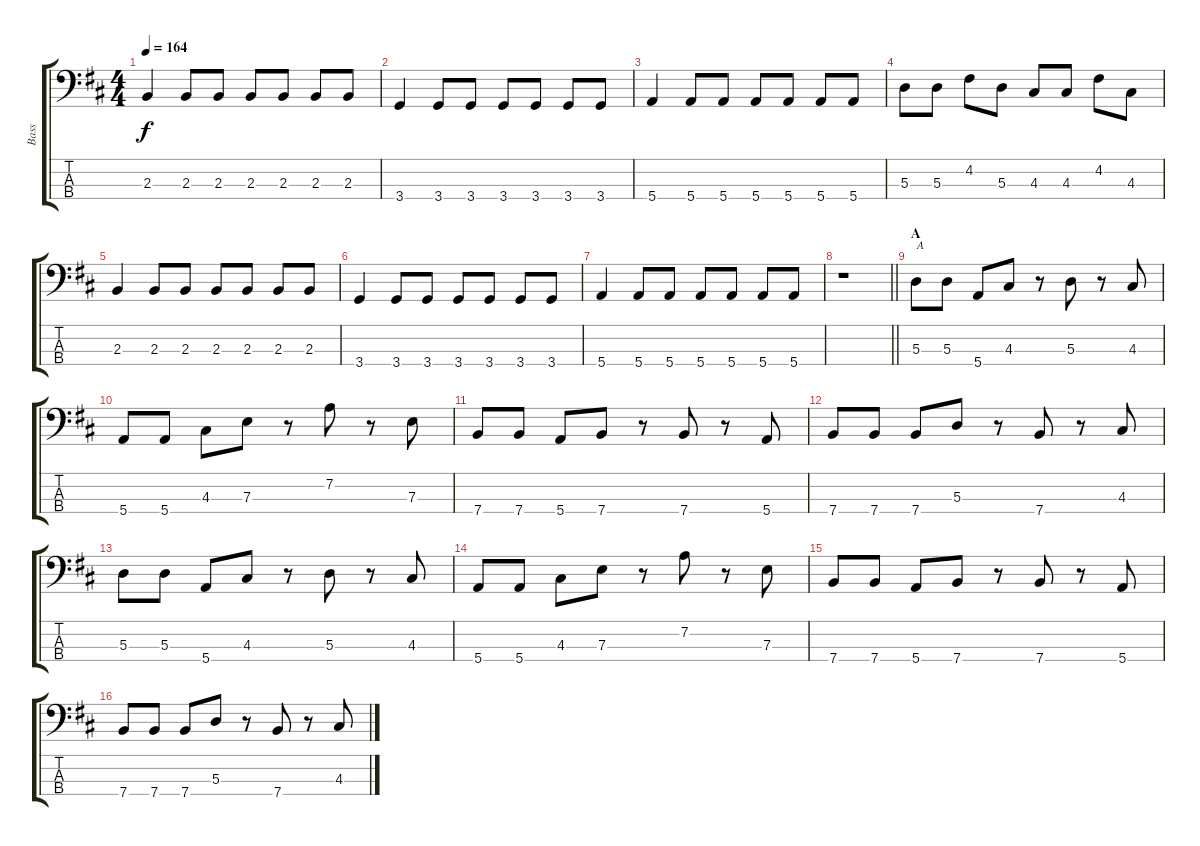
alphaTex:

\track ("Bass" "Bass") {instrument electricbasspick}
\staff {score tabs}
\tuning (G2 D2 A1 E1) {hide}
\ts (4 4)
\tempo 164
\clef f4
\ks d
2.3.4{dy f} 2.3.8 2.3.8 2.3.8 2.3.8 2.3.8 2.3.8 |
3.4.4 3.4.8 3.4.8 3.4.8 3.4.8 3.4.8 3.4.8 |
5.4.4 5.4.8 5.4.8 5.4.8 5.4.8 5.4.8 5.4.8 |
5.3.8 5.3.8 4.2.8 5.3.8 4.3.8 4.3.8 4.2.8 4.3.8 |
2.3.4 2.3.8 2.3.8 2.3.8 2.3.8 2.3.8 2.3.8 |
3.4.4 3.4.8 3.4.8 3.4.8 3.4.8 3.4.8 3.4.8 |
5.4.4 5.4.8 5.4.8 5.4.8 5.4.8 5.4.8 5.4.8 |
\barLineRight lightlight
r.1 |
\section ("" "A")
5.3.8{txt "A"} 5.3.8 5.4.8 4.3.8 r.8 5.3.8 r.8 4.3.8 |
5.4.8 5.4.8 4.3.8 7.3.8 r.8 7.2.8 r.8 7.3.8 |
7.4.8 7.4.8 5.4.8 7.4.8 r.8 7.4.8 r.8 5.4.8 |
7.4.8 7.4.8 7.4.8 5.3.8 r.8 7.4.8 r.8 4.3.8 |
5.3.8 5.3.8 5.4.8 4.3.8 r.8 5.3.8 r.8 4.3.8 |
5.4.8 5.4.8 4.3.8 7.3.8 r.8 7.2.8 r.8 7.3.8 |
7.4.8 7.4.8 5.4.8 7.4.8 r.8 7.4.8 r.8 5.4.8 |
7.4.8 7.4.8 7.4.8 5.3.8 r.8 7.4.8 r.8 4.3.8
